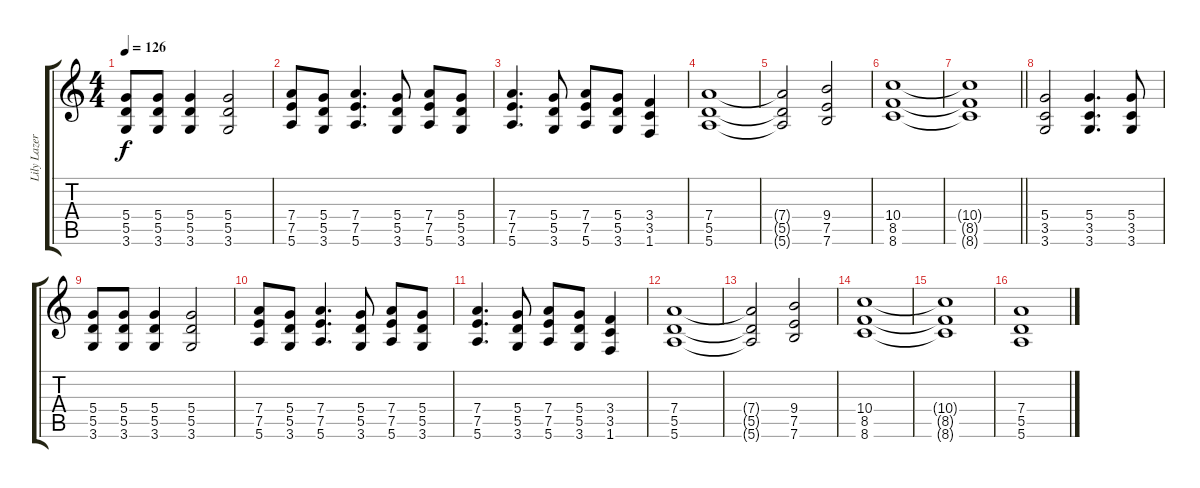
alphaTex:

\track ("Lily Lazer (Guitar)" "Lily Lazer") {instrument distortionguitar}
\staff {score tabs}
\tuning (E4 B3 G3 D3 A2 E2) {hide}
\ts (4 4)
\tempo 126
\clef g2
\ks c
(5.4 5.5 3.6).8{dy f} (5.4 5.5 3.6).8 (5.4 5.5 3.6).4 (5.4 5.5 3.6).2 |
(7.4 7.5 5.6).8 (5.4 5.5 3.6).8 (7.4 7.5 5.6).4{d} (5.4 5.5 3.6).8 (7.4 7.5 5.6).8 (5.4 5.5 3.6).8 |
(7.4 7.5 5.6).4{d} (5.4 5.5 3.6).8 (7.4 7.5 5.6).8 (5.4 5.5 3.6).8 (3.4 3.5 1.6).4 |
(7.4 5.5 5.6).1 |
(7.4{t} 5.5{t} 5.6{t}).2 (9.4 7.5 7.6).2 |
(10.4 8.5 8.6).1 |
\barLineRight lightlight
(10.4{t} 8.5{t} 8.6{t}).1 |
(5.4 3.5 3.6).2 (5.4 3.5 3.6).4{d} (5.4 3.5 3.6).8 |
(5.4 5.5 3.6).8 (5.4 5.5 3.6).8 (5.4 5.5 3.6).4 (5.4 5.5 3.6).2 |
(7.4 7.5 5.6).8 (5.4 5.5 3.6).8 (7.4 7.5 5.6).4{d} (5.4 5.5 3.6).8 (7.4 7.5 5.6).8 (5.4 5.5 3.6).8 |
(7.4 7.5 5.6).4{d} (5.4 5.5 3.6).8 (7.4 7.5 5.6).8 (5.4 5.5 3.6).8 (3.4 3.5 1.6).4 |
(7.4 5.5 5.6).1 |
(7.4{t} 5.5{t} 5.6{t}).2 (9.4 7.5 7.6).2 |
(10.4 8.5 8.6).1 |
(10.4{t} 8.5{t} 8.6{t}).1 |
(7.4 5.5 5.6).1
